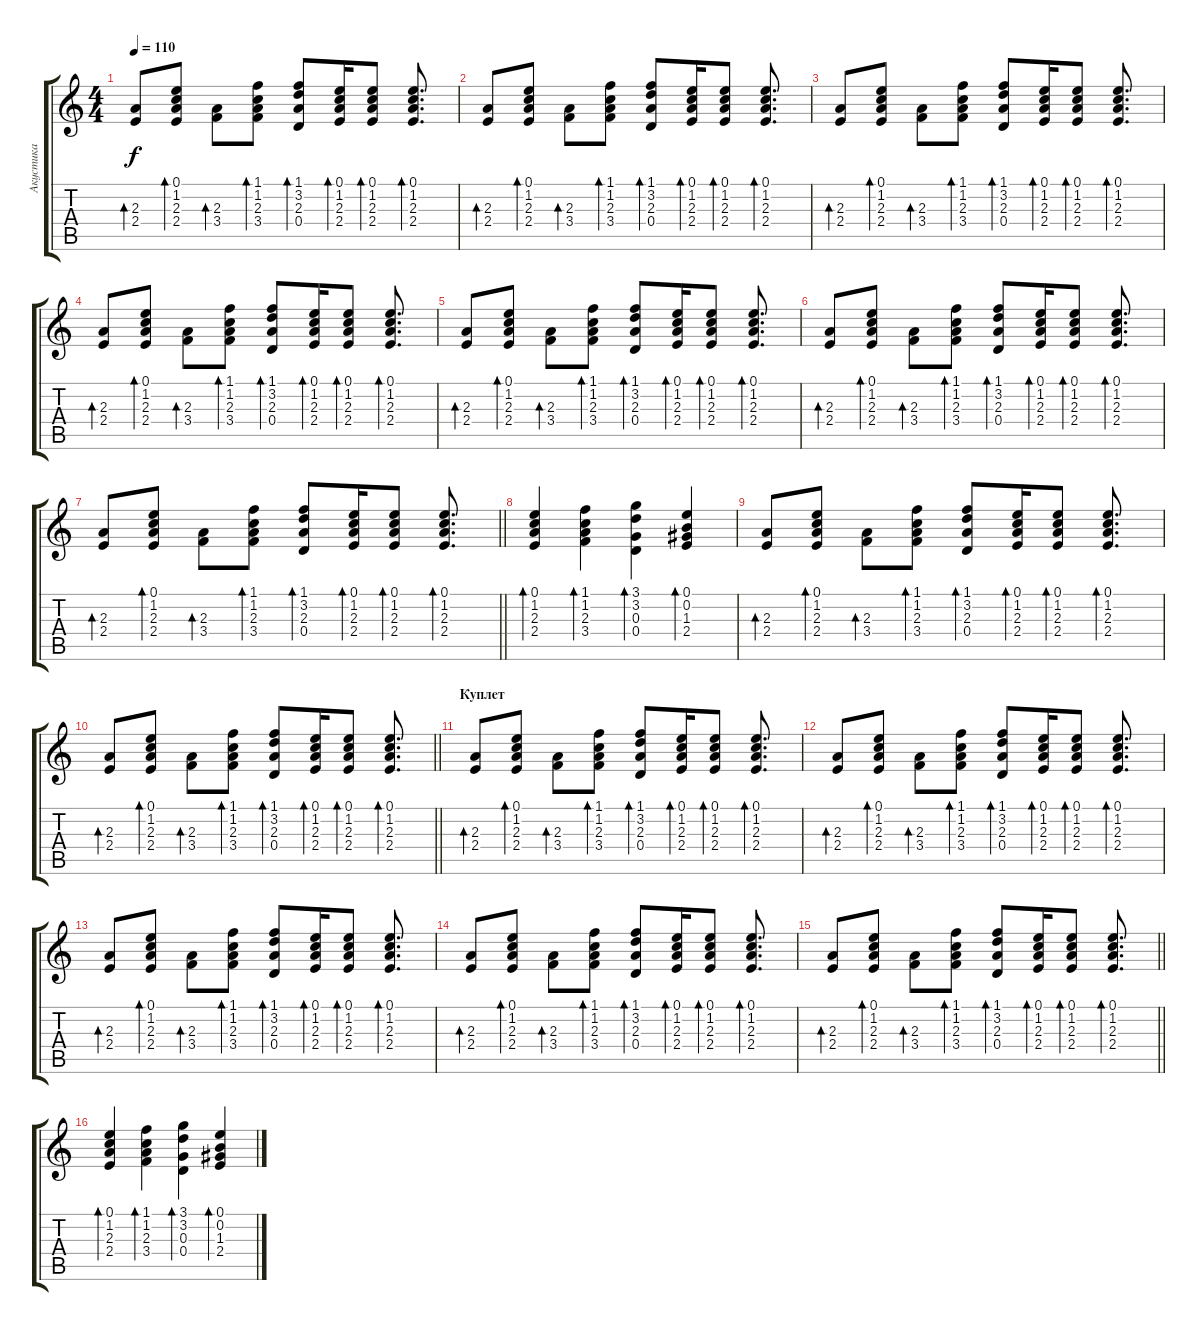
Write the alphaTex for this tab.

\track ("Акустика" "Акустика") {instrument electricguitarclean}
\staff {score tabs}
\tuning (E4 B3 G3 D3 A2 E2) {hide}
\ts (4 4)
\tempo 110
\clef g2
\ks c
(2.3 2.4).8{bd 60 dy f} (0.1 1.2 2.3 2.4).8{bd 60} (2.3 3.4).8{bd 60} (1.1 1.2 2.3 3.4).8{bd 60} (1.1 3.2 2.3 0.4).8{bd 60} (0.1 1.2 2.3 2.4).16{bd 60} (0.1 1.2 2.3 2.4).8{bd 60} (0.1 1.2 2.3 2.4).8{d bd 60} |
(2.3 2.4).8{bd 60} (0.1 1.2 2.3 2.4).8{bd 60} (2.3 3.4).8{bd 60} (1.1 1.2 2.3 3.4).8{bd 60} (1.1 3.2 2.3 0.4).8{bd 60} (0.1 1.2 2.3 2.4).16{bd 60} (0.1 1.2 2.3 2.4).8{bd 60} (0.1 1.2 2.3 2.4).8{d bd 60} |
(2.3 2.4).8{bd 60} (0.1 1.2 2.3 2.4).8{bd 60} (2.3 3.4).8{bd 60} (1.1 1.2 2.3 3.4).8{bd 60} (1.1 3.2 2.3 0.4).8{bd 60} (0.1 1.2 2.3 2.4).16{bd 60} (0.1 1.2 2.3 2.4).8{bd 60} (0.1 1.2 2.3 2.4).8{d bd 60} |
(2.3 2.4).8{bd 60} (0.1 1.2 2.3 2.4).8{bd 60} (2.3 3.4).8{bd 60} (1.1 1.2 2.3 3.4).8{bd 60} (1.1 3.2 2.3 0.4).8{bd 60} (0.1 1.2 2.3 2.4).16{bd 60} (0.1 1.2 2.3 2.4).8{bd 60} (0.1 1.2 2.3 2.4).8{d bd 60} |
(2.3 2.4).8{bd 60} (0.1 1.2 2.3 2.4).8{bd 60} (2.3 3.4).8{bd 60} (1.1 1.2 2.3 3.4).8{bd 60} (1.1 3.2 2.3 0.4).8{bd 60} (0.1 1.2 2.3 2.4).16{bd 60} (0.1 1.2 2.3 2.4).8{bd 60} (0.1 1.2 2.3 2.4).8{d bd 60} |
(2.3 2.4).8{bd 60} (0.1 1.2 2.3 2.4).8{bd 60} (2.3 3.4).8{bd 60} (1.1 1.2 2.3 3.4).8{bd 60} (1.1 3.2 2.3 0.4).8{bd 60} (0.1 1.2 2.3 2.4).16{bd 60} (0.1 1.2 2.3 2.4).8{bd 60} (0.1 1.2 2.3 2.4).8{d bd 60} |
\barLineRight lightlight
(2.3 2.4).8{bd 60} (0.1 1.2 2.3 2.4).8{bd 60} (2.3 3.4).8{bd 60} (1.1 1.2 2.3 3.4).8{bd 60} (1.1 3.2 2.3 0.4).8{bd 60} (0.1 1.2 2.3 2.4).16{bd 60} (0.1 1.2 2.3 2.4).8{bd 60} (0.1 1.2 2.3 2.4).8{d bd 60} |
\section ("" "")
(0.1 1.2 2.3 2.4).4{bd 60} (1.1 1.2 2.3 3.4).4{bd 60} (3.1 3.2 0.3 0.4).4{bd 60} (0.1 0.2 1.3 2.4).4{bd 60} |
(2.3 2.4).8{bd 60} (0.1 1.2 2.3 2.4).8{bd 60} (2.3 3.4).8{bd 60} (1.1 1.2 2.3 3.4).8{bd 60} (1.1 3.2 2.3 0.4).8{bd 60} (0.1 1.2 2.3 2.4).16{bd 60} (0.1 1.2 2.3 2.4).8{bd 60} (0.1 1.2 2.3 2.4).8{d bd 60} |
\barLineRight lightlight
(2.3 2.4).8{bd 60} (0.1 1.2 2.3 2.4).8{bd 60} (2.3 3.4).8{bd 60} (1.1 1.2 2.3 3.4).8{bd 60} (1.1 3.2 2.3 0.4).8{bd 60} (0.1 1.2 2.3 2.4).16{bd 60} (0.1 1.2 2.3 2.4).8{bd 60} (0.1 1.2 2.3 2.4).8{d bd 60} |
\section ("" "Куплет")
(2.3 2.4).8{bd 60} (0.1 1.2 2.3 2.4).8{bd 60} (2.3 3.4).8{bd 60} (1.1 1.2 2.3 3.4).8{bd 60} (1.1 3.2 2.3 0.4).8{bd 60} (0.1 1.2 2.3 2.4).16{bd 60} (0.1 1.2 2.3 2.4).8{bd 60} (0.1 1.2 2.3 2.4).8{d bd 60} |
(2.3 2.4).8{bd 60} (0.1 1.2 2.3 2.4).8{bd 60} (2.3 3.4).8{bd 60} (1.1 1.2 2.3 3.4).8{bd 60} (1.1 3.2 2.3 0.4).8{bd 60} (0.1 1.2 2.3 2.4).16{bd 60} (0.1 1.2 2.3 2.4).8{bd 60} (0.1 1.2 2.3 2.4).8{d bd 60} |
(2.3 2.4).8{bd 60} (0.1 1.2 2.3 2.4).8{bd 60} (2.3 3.4).8{bd 60} (1.1 1.2 2.3 3.4).8{bd 60} (1.1 3.2 2.3 0.4).8{bd 60} (0.1 1.2 2.3 2.4).16{bd 60} (0.1 1.2 2.3 2.4).8{bd 60} (0.1 1.2 2.3 2.4).8{d bd 60} |
(2.3 2.4).8{bd 60} (0.1 1.2 2.3 2.4).8{bd 60} (2.3 3.4).8{bd 60} (1.1 1.2 2.3 3.4).8{bd 60} (1.1 3.2 2.3 0.4).8{bd 60} (0.1 1.2 2.3 2.4).16{bd 60} (0.1 1.2 2.3 2.4).8{bd 60} (0.1 1.2 2.3 2.4).8{d bd 60} |
\barLineRight lightlight
(2.3 2.4).8{bd 60} (0.1 1.2 2.3 2.4).8{bd 60} (2.3 3.4).8{bd 60} (1.1 1.2 2.3 3.4).8{bd 60} (1.1 3.2 2.3 0.4).8{bd 60} (0.1 1.2 2.3 2.4).16{bd 60} (0.1 1.2 2.3 2.4).8{bd 60} (0.1 1.2 2.3 2.4).8{d bd 60} |
\section ("" "")
(0.1 1.2 2.3 2.4).4{bd 60} (1.1 1.2 2.3 3.4).4{bd 60} (3.1 3.2 0.3 0.4).4{bd 60} (0.1 0.2 1.3 2.4).4{bd 60}
